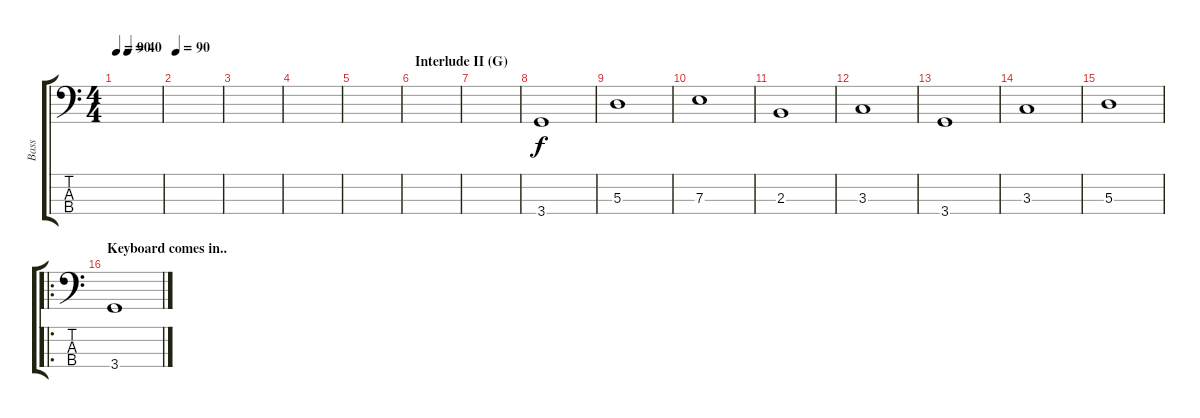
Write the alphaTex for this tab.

\track ("Bass" "Bass") {instrument fretlessbass}
\staff {score tabs}
\tuning (G2 D2 A1 E1) {hide}
\ts (4 4)
\tempo 90
\tempo (40 0.25)
\clef f4
\ks c
|
\tempo 90
|
|
|
|
\section ("" "Interlude II (G)")
|
|
3.4.1 |
5.3.1 |
7.3.1 |
2.3.1 |
3.3.1 |
3.4.1 |
3.3.1 |
5.3.1 |
\ro
\section ("" "Keyboard comes in..")
3.4.1
